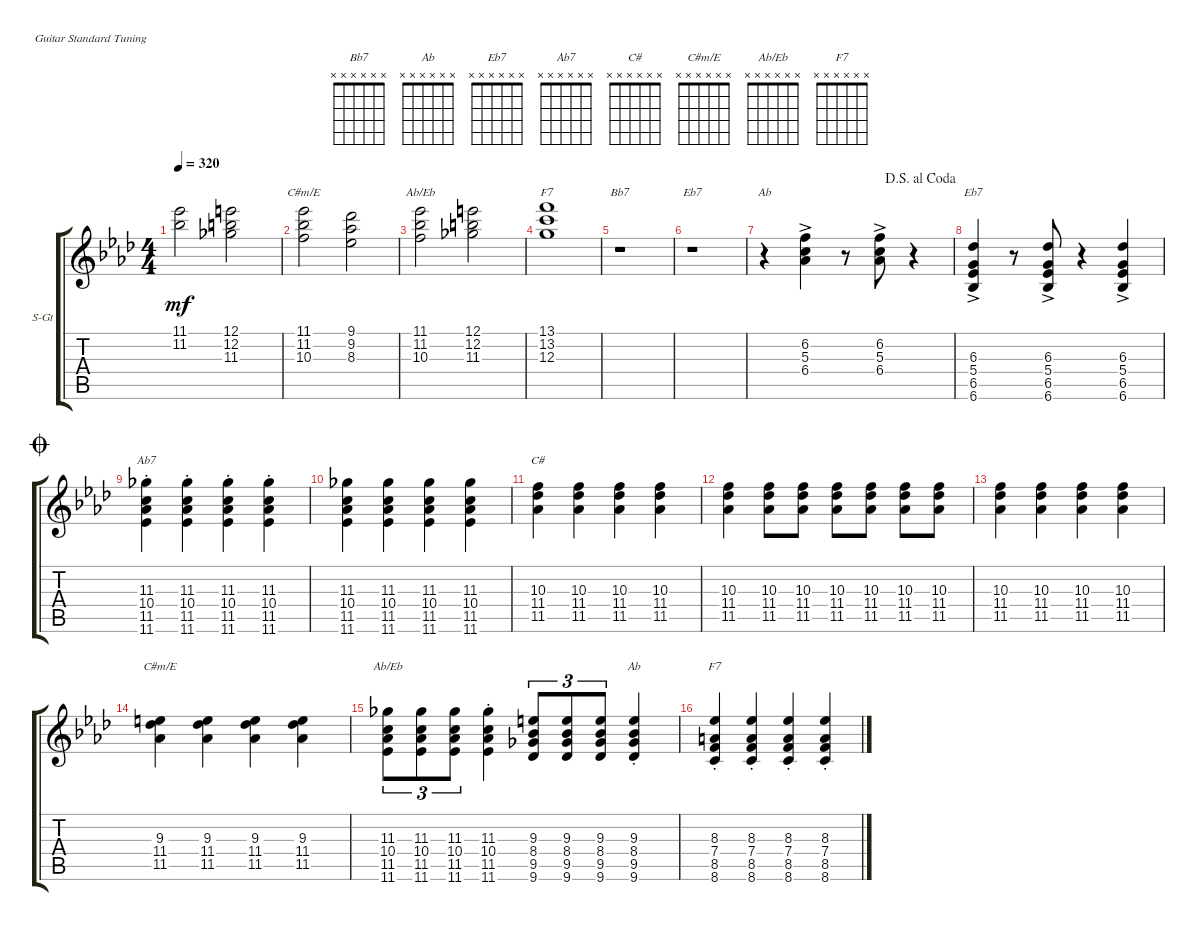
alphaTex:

\bracketExtendMode groupsimilarinstruments
\firstSystemTrackNameOrientation horizontal
\otherSystemsTrackNameOrientation horizontal
\track ("(accoustic)" "S-Gt") {instrument acousticgrandpiano}
\staff {score tabs}
\tuning (E4 B3 G3 D3 A2 E2)
\displaytranspose 12
\chord ("Bb7" x x x x x x)
\chord ("Ab" x x x x x x)
\chord ("Eb7" x x x x x x)
\chord ("Ab7" x x x x x x)
\chord ("C#" x x x x x x)
\chord ("C#m/E" x x x x x x)
\chord ("Ab/Eb" x x x x x x)
\chord ("F7" x x x x x x)
\ts (4 4)
\tempo 320
\clef g2
\ks fminor
(11.1 11.2).2{dy mf} (12.1 12.2 11.3).2 |
(11.1 11.2 10.3).2{ch "C#m/E"} (9.1 9.2 8.3).2 |
(11.1 11.2 10.3).2{ch "Ab/Eb"} (12.1 12.2 11.3).2 |
(13.1 13.2 12.3).1{ch "F7"} |
r.1{ch "Bb7"} |
r.1{ch "Eb7"} |
\jump dalsegnoalcoda
r.4{ch "Ab"} (6.2{ac} 5.3{ac} 6.4{ac}).4 r.8 (6.2{ac} 5.3{ac} 6.4{ac}).8 r.4 |
(6.3{ac} 5.4{ac} 6.5{ac} 6.6{ac}).4{ch "Eb7"} r.8 (6.3{ac} 5.4{ac} 6.5{ac} 6.6{ac}).8 r.4 (6.3{ac} 5.4{ac} 6.5{ac} 6.6{ac}).4 |
\jump coda
(11.3{st} 10.4{st} 11.5{st} 11.6{st}).4{ch "Ab7"} (11.3{st} 10.4{st} 11.5{st} 11.6{st}).4 (11.3{st} 10.4{st} 11.5{st} 11.6{st}).4 (11.3{st} 10.4{st} 11.5{st} 11.6{st}).4 |
(11.3 10.4 11.5 11.6).4 (11.3 10.4 11.5 11.6).4 (11.3 10.4 11.5 11.6).4 (11.3 10.4 11.5 11.6).4 |
(10.3 11.4 11.5).4{ch "C#"} (10.3 11.4 11.5).4 (10.3 11.4 11.5).4 (10.3 11.4 11.5).4 |
(10.3 11.4 11.5).4 (10.3 11.4 11.5).8 (10.3 11.4 11.5).8 (10.3 11.4 11.5).8 (10.3 11.4 11.5).8 (10.3 11.4 11.5).8 (10.3 11.4 11.5).8 |
(10.3 11.4 11.5).4 (10.3 11.4 11.5).4 (10.3 11.4 11.5).4 (10.3 11.4 11.5).4 |
(9.3 11.4 11.5).4{ch "C#m/E"} (9.3 11.4 11.5).4 (9.3 11.4 11.5).4 (9.3 11.4 11.5).4 |
(11.3 10.4 11.5 11.6).8{tu (3 2) ch "Ab/Eb"} (11.3 10.4 11.5 11.6).8{tu (3 2)} (11.3 10.4 11.5 11.6).8{tu (3 2)} (11.3{st} 10.4{st} 11.5{st} 11.6{st}).4 (9.3 8.4 9.5 9.6).8{tu (3 2)} (9.3 8.4 9.5 9.6).8{tu (3 2)} (9.3 8.4 9.5 9.6).8{tu (3 2)} (9.3{st} 8.4{st} 9.5{st} 9.6{st}).4{ch "Ab"} |
(8.3{st} 7.4{st} 8.5{st} 8.6{st}).4{ch "F7"} (8.3{st} 7.4{st} 8.5{st} 8.6{st}).4 (8.3{st} 7.4{st} 8.5{st} 8.6{st}).4 (8.3{st} 7.4{st} 8.5{st} 8.6{st}).4
